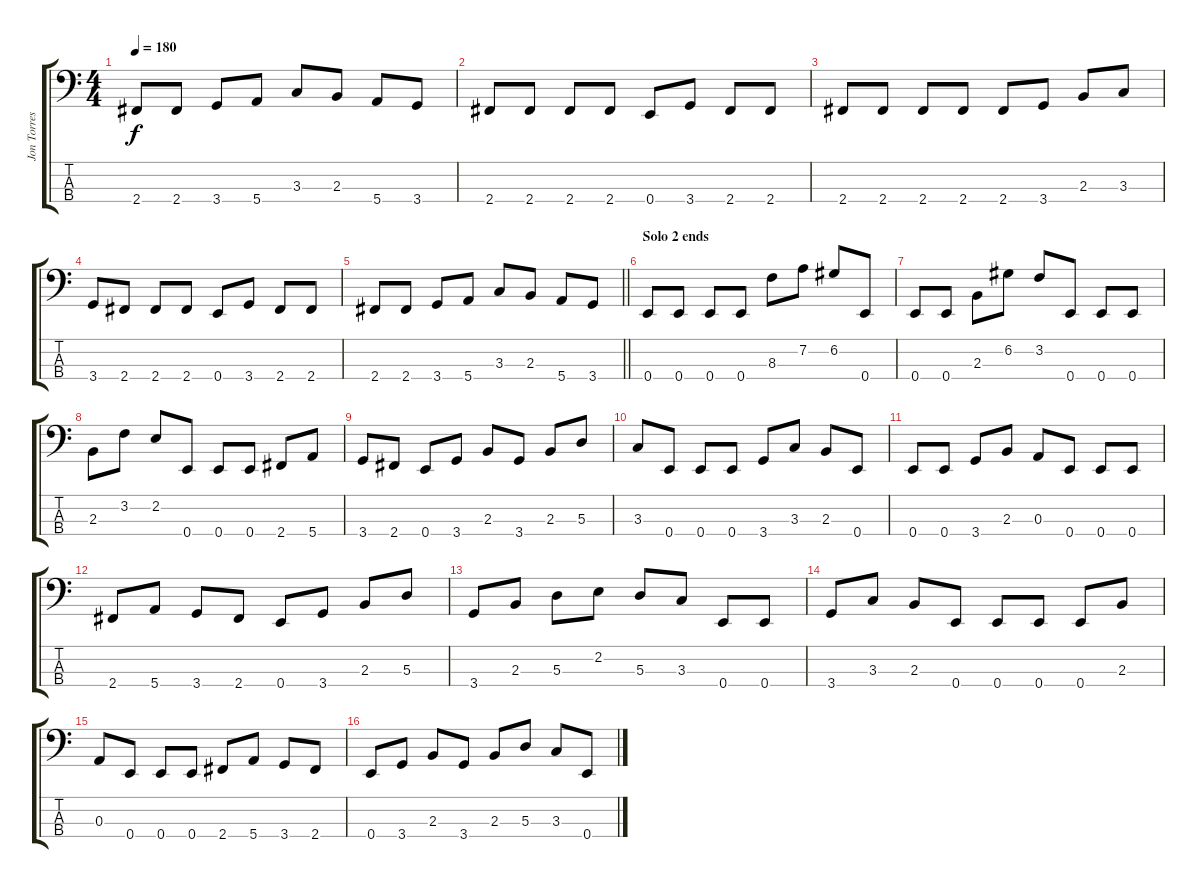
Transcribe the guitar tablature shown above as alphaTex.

\track ("Jon Torres" "Jon Torres") {instrument electricbasspick}
\staff {score tabs}
\tuning (G2 D2 A1 E1) {hide}
\ts (4 4)
\tempo 180
\clef f4
\ks c
2.4.8{dy f} 2.4.8 3.4.8 5.4.8 3.3.8 2.3.8 5.4.8 3.4.8 |
2.4.8 2.4.8 2.4.8 2.4.8 0.4.8 3.4.8 2.4.8 2.4.8 |
2.4.8 2.4.8 2.4.8 2.4.8 2.4.8 3.4.8 2.3.8 3.3.8 |
3.4.8 2.4.8 2.4.8 2.4.8 0.4.8 3.4.8 2.4.8 2.4.8 |
\barLineRight lightlight
2.4.8 2.4.8 3.4.8 5.4.8 3.3.8 2.3.8 5.4.8 3.4.8 |
\section ("" "Solo 2 ends")
0.4.8 0.4.8 0.4.8 0.4.8 8.3.8 7.2.8 6.2.8 0.4.8 |
0.4.8 0.4.8 2.3.8 6.2.8 3.2.8 0.4.8 0.4.8 0.4.8 |
2.3.8 3.2.8 2.2.8 0.4.8 0.4.8 0.4.8 2.4.8 5.4.8 |
3.4.8 2.4.8 0.4.8 3.4.8 2.3.8 3.4.8 2.3.8 5.3.8 |
3.3.8 0.4.8 0.4.8 0.4.8 3.4.8 3.3.8 2.3.8 0.4.8 |
0.4.8 0.4.8 3.4.8 2.3.8 0.3.8 0.4.8 0.4.8 0.4.8 |
2.4.8 5.4.8 3.4.8 2.4.8 0.4.8 3.4.8 2.3.8 5.3.8 |
3.4.8 2.3.8 5.3.8 2.2.8 5.3.8 3.3.8 0.4.8 0.4.8 |
3.4.8 3.3.8 2.3.8 0.4.8 0.4.8 0.4.8 0.4.8 2.3.8 |
0.3.8 0.4.8 0.4.8 0.4.8 2.4.8 5.4.8 3.4.8 2.4.8 |
0.4.8 3.4.8 2.3.8 3.4.8 2.3.8 5.3.8 3.3.8 0.4.8
